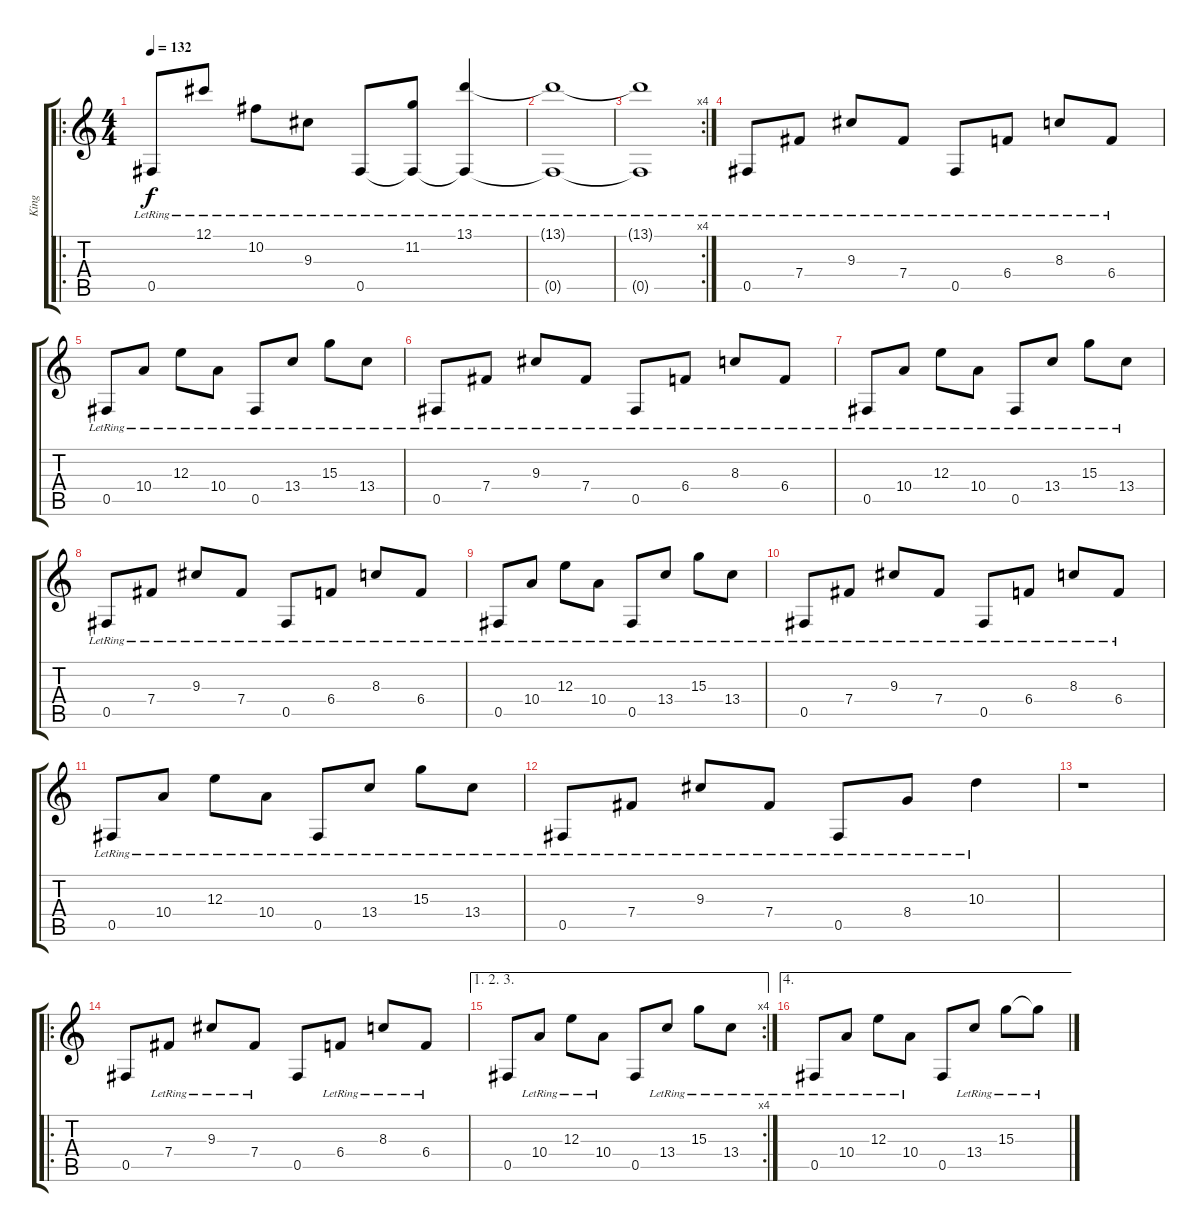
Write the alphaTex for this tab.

\track ("King" "King") {instrument distortionguitar}
\staff {score tabs}
\tuning (Db4 Ab3 E3 B2 Gb2 Db2) {hide}
\ro
\ts (4 4)
\tempo 132
\clef g2
\ks c
0.5{lr}.8{dy f instrument distortionguitar} 12.1{lr}.8 10.2{lr}.8 9.3{lr}.8 0.5{lr}.8 (11.2{lr} 0.5{lr t}).8 (13.1{lr} 0.5{lr t}).4 |
(13.1{lr t} 0.5{lr t}).1 |
\rc 4
(13.1{lr t} 0.5{lr t}).1 |
0.5{lr}.8 7.4{lr}.8 9.3{lr}.8 7.4{lr}.8 0.5{lr}.8 6.4{lr}.8 8.3{lr}.8 6.4{lr}.8 |
0.5{lr}.8 10.4{lr}.8 12.3{lr}.8 10.4{lr}.8 0.5{lr}.8 13.4{lr}.8 15.3{lr}.8 13.4{lr}.8 |
0.5{lr}.8 7.4{lr}.8 9.3{lr}.8 7.4{lr}.8 0.5{lr}.8 6.4{lr}.8 8.3{lr}.8 6.4{lr}.8 |
0.5{lr}.8 10.4{lr}.8 12.3{lr}.8 10.4{lr}.8 0.5{lr}.8 13.4{lr}.8 15.3{lr}.8 13.4{lr}.8 |
0.5{lr}.8 7.4{lr}.8 9.3{lr}.8 7.4{lr}.8 0.5{lr}.8 6.4{lr}.8 8.3{lr}.8 6.4{lr}.8 |
0.5{lr}.8 10.4{lr}.8 12.3{lr}.8 10.4{lr}.8 0.5{lr}.8 13.4{lr}.8 15.3{lr}.8 13.4{lr}.8 |
0.5{lr}.8 7.4{lr}.8 9.3{lr}.8 7.4{lr}.8 0.5{lr}.8 6.4{lr}.8 8.3{lr}.8 6.4{lr}.8 |
0.5{lr}.8 10.4{lr}.8 12.3{lr}.8 10.4{lr}.8 0.5{lr}.8 13.4{lr}.8 15.3{lr}.8 13.4{lr}.8 |
0.5{lr}.8 7.4{lr}.8 9.3{lr}.8 7.4{lr}.8 0.5{lr}.8 8.4{lr}.8 10.3{lr}.4 |
r.1 |
\ro
0.5.8 7.4{lr}.8 9.3{lr}.8 7.4{lr}.8 0.5.8 6.4{lr}.8 8.3{lr}.8 6.4{lr}.8 |
\ae (1 2 3)
\rc 4
0.5.8 10.4{lr}.8 12.3{lr}.8 10.4{lr}.8 0.5.8 13.4{lr}.8 15.3{lr}.8 13.4{lr}.8 |
\ae 4
0.5{lr}.8 10.4{lr}.8 12.3{lr}.8 10.4{lr}.8 0.5.8 13.4{lr}.8 15.3{lr}.8 15.3{lr t}.8
